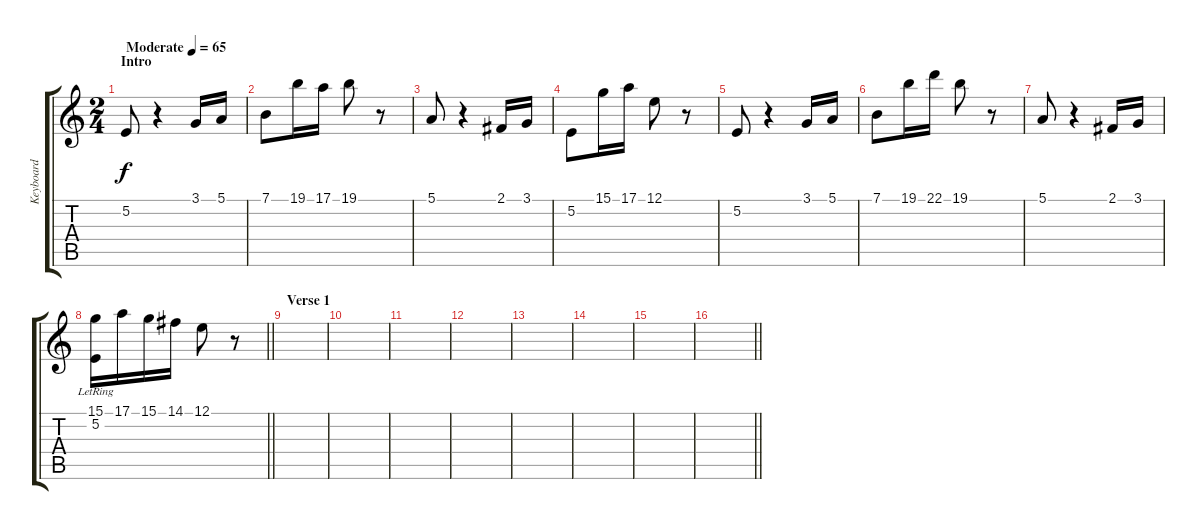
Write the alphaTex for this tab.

\track ("Keyboard" "Keyboard") {instrument pizzicatostrings}
\staff {score tabs}
\tuning (E4 B3 G3 D3 A2 E2) {hide}
\ts (2 4)
\section ("" "Intro")
\tempo (65 "Moderate")
\clef g2
\ks c
5.2.8{dy f instrument pizzicatostrings} r.4 3.1.16 5.1.16 |
7.1.8 19.1.16 17.1.16 19.1.8 r.8 |
5.1.8 r.4 2.1.16 3.1.16 |
5.2.8 15.1.16 17.1.16 12.1.8 r.8 |
5.2.8 r.4{txt ""} 3.1.16 5.1.16 |
7.1.8 19.1.16 22.1.16 19.1.8 r.8 |
5.1.8 r.4 2.1.16 3.1.16 |
\barLineRight lightlight
(15.1 5.2{lr}).16 17.1.16 15.1.16 14.1.16 12.1.8 r.8 |
\section ("" "Verse 1")
|
|
|
|
|
|
|
\barLineRight lightlight
